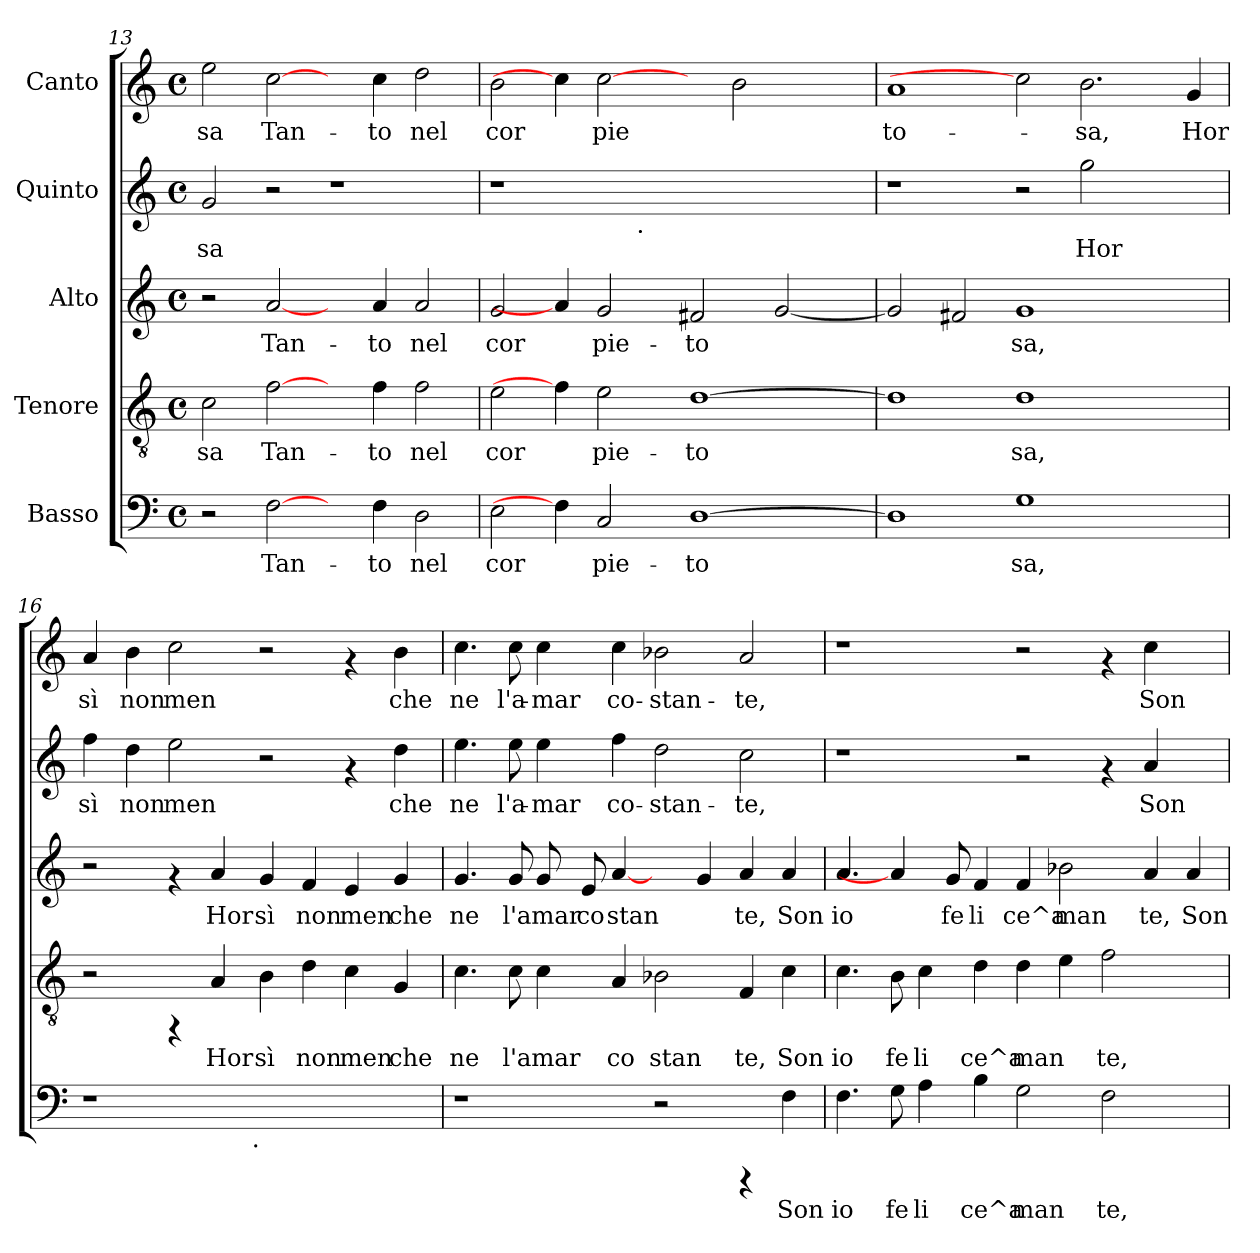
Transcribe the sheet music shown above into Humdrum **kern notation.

**kern	**text	**kern	**text	**kern	**text	**kern	**text	**kern	**text
*part5	*part5	*part4	*part4	*part3	*part3	*part2	*part2	*part1	*part1
*staff5	*staff5	*staff4	*staff4	*staff3	*staff3	*staff2	*staff2	*staff1	*staff1
*I"Basso	*	*I"Tenore	*	*I"Alto	*	*I"Quinto	*	*I"Canto	*
*clefF4	*	*clefGv2	*	*clefG2	*	*clefG2	*	*clefG2	*
*k[]	*	*k[]	*	*k[]	*	*k[]	*	*k[]	*
*C:	*	*C:	*	*C:	*	*C:	*	*C:	*
*M4/4	*	*M4/4	*	*M4/4	*	*M4/4	*	*M4/4	*
*met(c)	*	*met(c)	*	*met(c)	*	*met(c)	*	*met(c)	*
=13	=13	=13	=13	=13	=13	=13	=13	=13	=13
!	!	!	!LO:LY:b:cj	!	!	!	!LO:LY:b	!	!LO:LY:b:cj
2r	.	2c\	-sa	2r	.	2g/	sa	2ee\	-sa
!	!LO:LY:b:cj	!	!LO:LY:b:cj	!	!LO:LY:b:cj	!	!	!	!LO:LY:b:cj
[2F\	Tan-	[2f\	Tan-	[2a/	Tan-	2r	.	[2cc\	Tan-
4ryy	.	4ryy	.	4ryy	.	1r	.	4ryy	.
!	!LO:LY:b:cj	!	!LO:LY:b:cj	!	!LO:LY:b:cj	!	!	!	!LO:LY:b:cj
4F\	-to	4f\	-to	4a/	-to	.	.	4cc\	-to
!	!LO:LY:b:cj	!	!LO:LY:b:cj	!	!LO:LY:b:cj	!	!	!	!LO:LY:b:cj
2D\	nel	2f\	nel	2a/	nel	.	.	2dd\	nel
=14	=14	=14	=14	=14	=14	=14	=14	=14	=14
!	!LO:LY:b:cj	!	!LO:LY:b:cj	!	!LO:LY:b:cj	!	!	!	!LO:LY:b:cj
*	*	*	*	*	*	*^	*	*	*
2E\	cor	2e\	cor	2g/	cor	1r	2ryy	.	2b\	cor
4F\]	.	4f\]	.	4a/]	.	.	4...ryy	.	4cc\]	.
!	!LO:LY:b:cj	!	!LO:LY:b:cj	!	!LO:LY:b:cj	!	!	!	!	!LO:LY:b:cj
2C/	pie-	2e\	pie-	2g/	pie-	.	.	.	[2cc	pie-
!	!	!	!	!	!	!	!LO:TX:b:t=.	!	!	!
.	.	.	.	.	.	.	1ryy	.	.	.
.	.	.	.	.	.	1ryy	.	.	.	.
!	!LO:LY:b:cj	!	!LO:LY:b:cj	!	!LO:LY:b:cj	!	!	!	!	!
[<1D	-to-	[<1d	-to-	2f#X/	-to-	.	.	.	4ryy	.
!	!	!	!	!	!	!	!	!	!	!LO:LY:b:cj
.	.	.	.	.	.	.	.	.	2b\	--
!	!	!	!	!	!LO:LY:b:cj	!	!	!	!	!
.	.	.	.	[<2g/	--	.	.	.	.	.
.	.	.	.	.	.	.	4ryy	.	.	.
.	.	.	.	.	.	4ryy	.	.	4ryy	.
.	.	.	.	.	.	.	32ryy	.	.	.
!!LO:LB:g=z
=15	=15	=15	=15	=15	=15	=15	=15	=15	=15	=15
!	!LO:LY:b:cj	!	!LO:LY:b:cj	!	!LO:LY:b:cj	!	!	!	!	!LO:LY:b:cj
*	*	*	*	*	*	*v	*v	*	*	*
1D]	--	1d]	--	2g/]	--	1r	.	1a	-to-
!	!	!	!	!	!LO:LY:b:cj	!	!	!	!
.	.	.	.	2f#X/	--	.	.	.	.
!	!LO:LY:b:cj	!	!LO:LY:b:cj	!	!LO:LY:b:cj	!	!	!	!
1G	-sa,	1d	-sa,	1g	-sa,	2r	.	2cc]	.
!	!	!	!	!	!	!	!LO:LY:b	!	!LO:LY:b:cj
.	.	.	.	.	.	2gg\	Hor	2.b\	-sa,
2ryy	.	2ryy	.	2ryy	.	2ryy	.	.	.
!	!	!	!	!	!	!	!	!	!LO:LY:b:cj
.	.	.	.	.	.	.	.	4g/	Hor
=16	=16	=16	=16	=16	=16	=16	=16	=16	=16
!	!	!	!	!	!	!	!LO:LY:b	!	!LO:LY:b:cj
*^	*	*	*	*	*	*	*	*	*
1r	2ryy	.	2r	.	2r	.	4ff\	sì	4a/	sì
!	!	!	!	!	!	!	!	!LO:LY:b	!	!LO:LY:b:cj
.	.	.	.	.	.	.	4dd\	non	4b\	non
!	!	!	!	!	!	!	!	!LO:LY:b	!	!LO:LY:b:cj
.	4ryy	.	4rFF	.	4rf	.	2ee\	men	2cc\	men
!	!	!	!	!LO:LY:b:cj	!	!LO:LY:b:cj	!	!	!	!
.	8...ryy	.	4A/	Hor	4a/	Hor	.	.	.	.
!	!LO:TX:b:t=.	!	!	!	!	!	!	!	!	!
.	1ryy	.	.	.	.	.	.	.	.	.
!	!	!	!	!LO:LY:b:cj	!	!LO:LY:b:cj	!	!	!	!
1ryy	.	.	4B\	sì	4g/	sì	2r	.	2r	.
!	!	!	!	!LO:LY:b:cj	!	!LO:LY:b:cj	!	!	!	!
.	.	.	4d\	non	4f/	non	.	.	.	.
!	!	!	!	!LO:LY:b:cj	!	!LO:LY:b:cj	!	!	!	!
.	.	.	4c\	men	4e/	men	4rf	.	4rf	.
!	!	!	!	!LO:LY:b:cj	!	!LO:LY:b:cj	!	!LO:LY:b	!	!LO:LY:b:cj
.	.	.	4G/	che	4g/	che	4dd\	che	4b\	che
.	64ryy	.	.	.	.	.	.	.	.	.
=17	=17	=17	=17	=17	=17	=17	=17	=17	=17	=17
!	!	!	!	!LO:LY:b:cj	!	!LO:LY:b:cj	!	!LO:LY:b	!	!LO:LY:b:cj
*v	*v	*	*	*	*	*	*	*	*	*
1r	.	4.c\	ne	4.g/	ne	4.ee\	ne	4.cc\	ne
!	!	!	!LO:LY:b:cj	!	!LO:LY:b:cj	!	!LO:LY:b	!	!LO:LY:b:cj
.	.	8c\	l'a	8g/	l'a	8ee\	l'a-	8cc\	l'a-
!	!	!	!LO:LY:b:cj	!	!LO:LY:b:cj	!	!LO:LY:b	!	!LO:LY:b:cj
.	.	4c\	mar	8g/	mar	4ee\	-mar	4cc\	-mar
!	!	!	!	!	!LO:LY:b:cj	!	!	!	!
.	.	.	.	8e/	co	.	.	.	.
!	!	!	!LO:LY:b:cj	!	!LO:LY:b:cj	!	!LO:LY:b	!	!LO:LY:b:cj
.	.	4A/	co	[4a/	stan	4ff\	co-	4cc\	co-
!	!	!	!LO:LY:b:cj	!	!	!	!LO:LY:b	!	!LO:LY:b:cj
2r	.	2B-X\	stan	4ryy	.	2dd\	-stan-	2b-X\	-stan-
!	!	!	!	!	!LO:LY:b:cj	!	!	!	!
.	.	.	.	4g/	.	.	.	.	.
!	!	!	!LO:LY:b:cj	!	!LO:LY:b:cj	!	!LO:LY:b	!	!LO:LY:b:cj
4rCCC	.	4F/	te,	4a/	te,	2cc\	-te,	2a/	-te,
!	!LO:LY:b:cj	!	!LO:LY:b:cj	!	!LO:LY:b:cj	!	!	!	!
4F\	Son	4c\	Son	4a/	Son	.	.	.	.
=18	=18	=18	=18	=18	=18	=18	=18	=18	=18
!	!LO:LY:b:cj	!	!LO:LY:b:cj	!	!LO:LY:b:cj	!	!	!	!
4.F\	io	4.c\	io	4.a/	io	1r	.	1r	.
!	!LO:LY:b:cj	!	!LO:LY:b:cj	!	!	!	!	!	!
8G\	fe	8B\	fe	4a/]	.	.	.	.	.
!	!LO:LY:b:cj	!	!LO:LY:b:cj	!	!	!	!	!	!
4A\	li	4c\	li	.	.	.	.	.	.
!	!	!	!	!	!LO:LY:b:cj	!	!	!	!
.	.	.	.	8g/	fe	.	.	.	.
!	!LO:LY:b:cj	!	!LO:LY:b:cj	!	!LO:LY:b:cj	!	!	!	!
4B\	ce^a	4d\	ce^a	4f/	li	.	.	.	.
!	!LO:LY:b:cj	!	!LO:LY:b:cj	!	!LO:LY:b:cj	!	!	!	!
2G\	man	4d\	man	4f/	ce^a	2r	.	2r	.
!	!	!	!LO:LY:b:cj	!	!LO:LY:b:cj	!	!	!	!
.	.	4e\	.	2b-\	man	.	.	.	.
!	!LO:LY:b:cj	!	!LO:LY:b:cj	!	!	!	!	!	!
2F\	te,	2f\	te,	.	.	4rf	.	4rf	.
!	!	!	!	!	!LO:LY:b:cj	!	!LO:LY:b	!	!LO:LY:b:cj
.	.	.	.	4a/	te,	4a/	Son	4cc\	Son
!	!	!	!	!	!LO:LY:b:cj	!	!	!	!
4ryy	.	4ryy	.	4a/	Son	4ryy	.	4ryy	.
=	=	=	=	=	=	=	=	=	=
*-	*-	*-	*-	*-	*-	*-	*-	*-	*-
